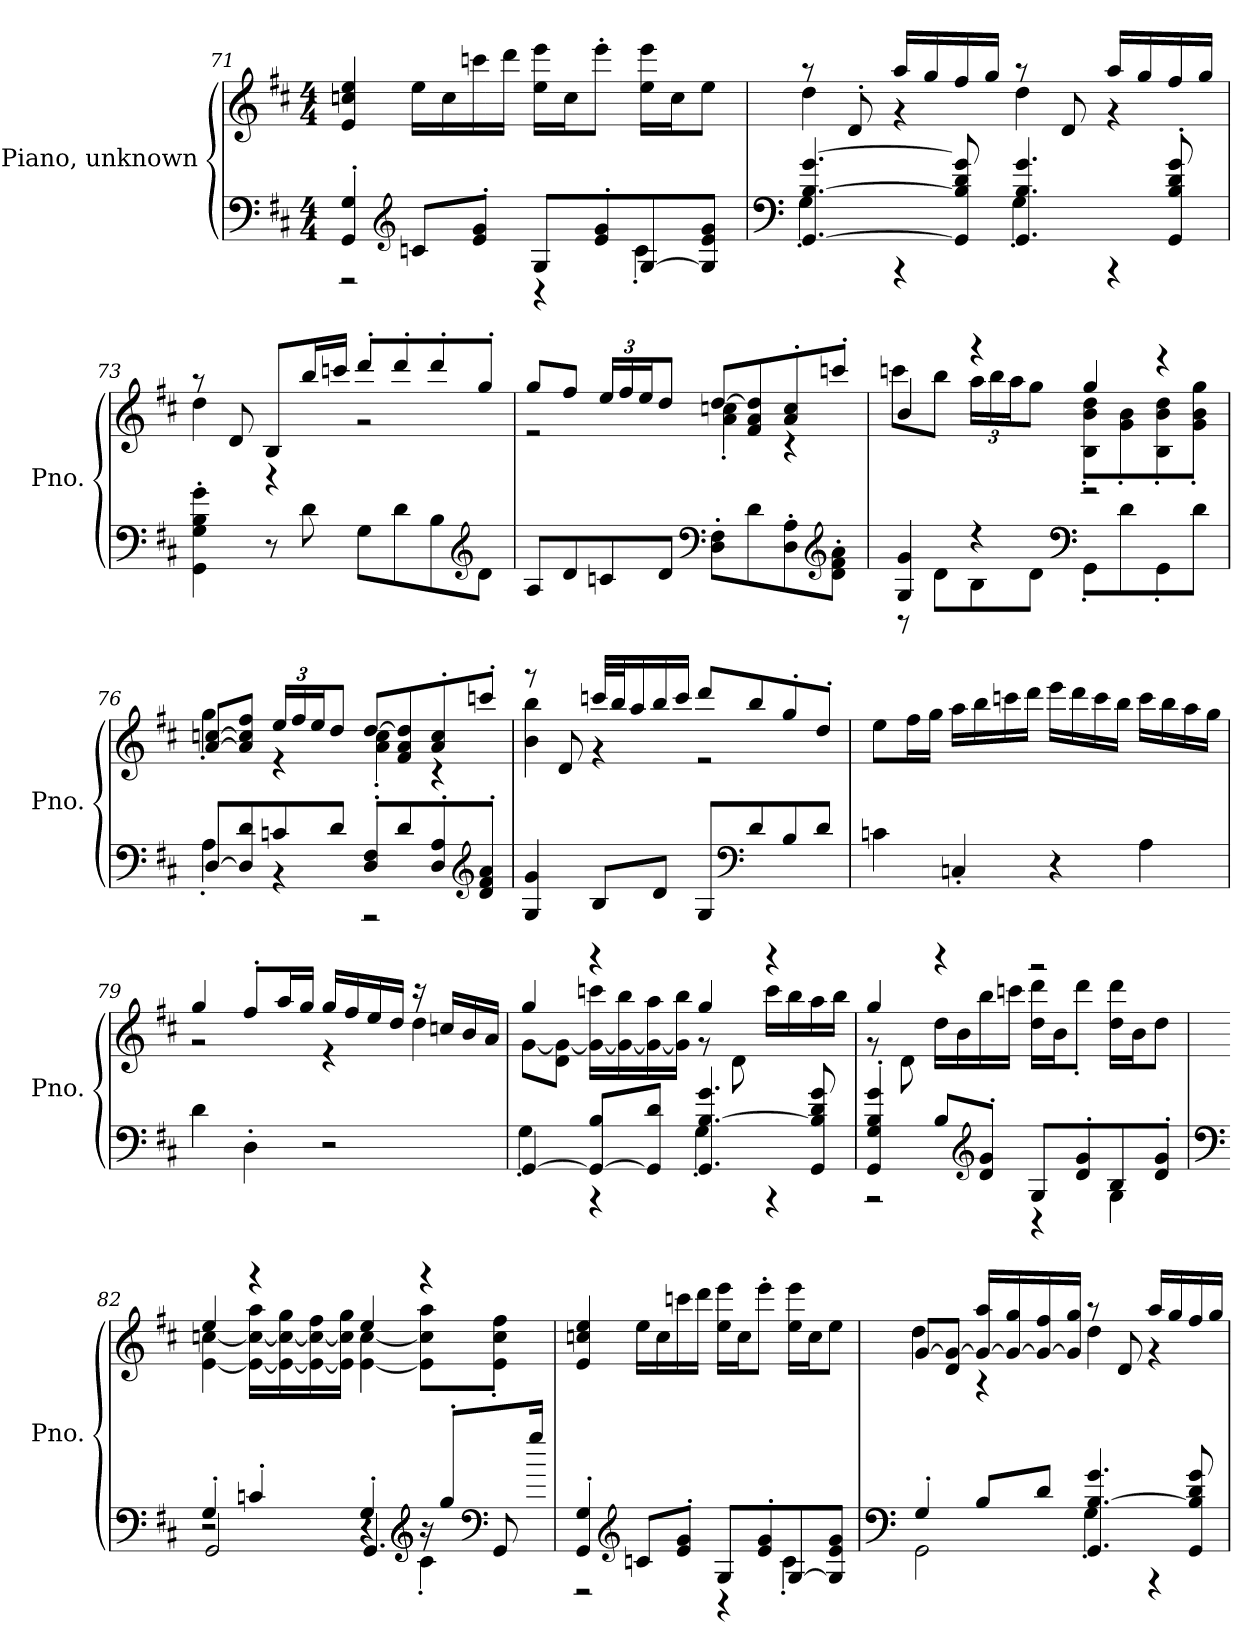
**kern	**kern
*part1	*part1
*staff2	*staff1
*I"Piano, unknown	*
*I'Pno.	*
*clefF4	*clefG2
*k[f#c#]	*k[f#c#]
*M4/4	*M4/4
=71	=71
*^	*
4GG/' 4G/'	2r	4e/ 4ccn/ 4ee/
*clefG2	*	*
8cn/L	.	16ee\LL
.	.	16cc\
8e/' 8g/'J	.	16cccn\
.	.	16ddd\JJ
8G/L	4r	16ee\ 16eee\LL
.	.	16cc\J
8e/' 8g/'	.	8eee'\J
[8G/	4c'\	16ee\ 16eee\LL
.	.	16cc\J
8G/] 8e/ 8g/J	.	8ee\J
!!LO:LB:g=z
=72	=72	=72
*clefF4	*	*
*	*	*^
[4.GG/ [4.B/ [4.g/	4G'\	8r	4dd\
.	.	8d'/	.
.	4r	16aa/LL	4r
.	.	16gg/	.
8GG/] 8B/] 8d/ 8g/]	.	16ff#/	.
.	.	16gg/JJ	.
4.GG/ 4.B/ 4.g/	4G'\	8r	4dd\
.	.	8d/	.
.	4r	16aa/LL	4r
.	.	16gg/	.
8GG/' 8B/' 8d/' 8g/'	.	16ff#/	.
.	.	16gg/JJ	.
*v	*v	*	*
=73	=73	=73
4GG\' 4G\' 4B\' 4g\'	8r	4dd\
.	8d/	.
8r	8B/L	4r
8d\	16bb/L	.
.	16cccn/JJ	.
8G\L	8ddd'/L	2r
8d\	8ddd'/	.
8B\	8ddd'/	.
*clefG2	*	*
8d\J	8gg'/J	.
=74	=74	=74
8A/L	8gg/L	2r
8d/	8ff#/J	.
*	*Xbrackettup	*
8cn/	24ee/LL	.
.	24ff#/	.
.	24ee/J	.
8d/J	8dd/J	.
*clefF4	*	*
8D\' 8F#\'L	[8dd/L	4a\' 4ccn\'
8d\	8f#/ 8a/ 8dd/]	.
8D\' 8A\'	8a/' 8cc/'	4r
*clefG2	*	*
8d\' 8f#\' 8a\'J	8cccn'/J	.
!!LO:LB:g=z	!!
=75	=75	=75
*^	*	*
4G/ 4g/	8r	4b/	8cccn\L
.	8d\L	.	8bb\J
4r	8B\	4r	24aa\LL
.	.	.	24bb\
.	.	.	24aa\J
.	8d\J	.	8gg\J
*clefF4	*	*	*
2r	8GG'\L	4gg/	8B\' 8b\' 8dd\'L
.	8d\	.	8g\' 8b\'
.	8GG'\	4r	8B\' 8b\' 8dd\'
.	8d\J	.	8g\' 8b\' 8gg\'J
=76	=76	=76	=76
[8D/L	4A'\	[8a/ [8ccn/L	4gg'\
8D/] 8d/	.	8a/] 8cc/] 8ff#/J	.
8cn/	4r	24ee/LL	4r
.	.	24ff#/	.
.	.	24ee/J	.
8d/J	.	8dd/J	.
8D/' 8F#/'L	2r	[8dd/L	4a\' 4cc\'
8d/	.	8f#/ 8a/ 8dd/]	.
8D/' 8A/'	.	8a/' 8cc/'	4r
*clefG2	*	*	*
8d/' 8f#/' 8a/'J	.	8cccn'/J	.
*v	*v	*	*
!!LO:LB:g=z	!!
=77	=77	=77
4G/ 4g/	8r	4b\ 4bb\
.	8d/	.
8B/L	32cccn/LLL	4r
.	32bb/J	.
.	16aa/	.
8d/J	16bb/	.
.	16ccc/JJ	.
8G/L	8ddd/L	2r
*clefF4	*	*
8d/	8bb/	.
8B/	8gg'/	.
8d/J	8dd'/J	.
*	*v	*v
=78	=78
4cn\	8ee\L
.	16ff#\L
.	16gg\JJ
4Cn'/	16aa\LL
.	16bb\
.	16cccn\
.	16ddd\JJ
4r	16eee\LL
.	16ddd\
.	16ccc\
.	16bb\JJ
4A\	16ccc\LL
.	16bb\
.	16aa\
.	16gg\JJ
!!LO:PB:g=z
=79	=79
*	*^
4d\	4gg/	2r
4D'\	8ff#'/L	.
.	16aa/L	.
.	16gg/JJ	.
2r	16gg/LL	4r
.	16ff#/	.
.	16ee/	.
.	16dd/JJ	.
.	16r	4dd\
.	16ccn/LL	.
.	16b/	.
.	16a/JJ	.
=80	=80	=80
*^	*	*
[4GG/	4G'\	4gg/	[8g\L
.	.	.	8d\ 8g\_J
8GG/_ 8B/L	4r	4r	16g\_ 16cccn\LL
.	.	.	16g\_ 16bb\
8GG/] 8d/J	.	.	16g\_ 16aa\
.	.	.	16g\] 16bb\JJ
4.GG/ [4.B/ 4.g/	4G'\	4gg/	8r
.	.	.	8d\
.	4r	4r	16ccc\LL
.	.	.	16bb\
8GG/ 8B/] 8d/ 8g/	.	.	16aa\
.	.	.	16bb\JJ
=81	=81	=81	=81
4GG/' 4G/' 4B/' 4g/'	2r	4gg/	8r
.	.	.	8d\
8B/L	.	4r	16dd\LL
.	.	.	16b\
*clefG2	*	*	*
8d/' 8g/'J	.	.	16bb\
.	.	.	16cccn\JJ
8G/L	4r	2r	16dd\ 16ddd\LL
.	.	.	16b\J
8d/' 8g/'	.	.	8ddd'\J
8B/	4G\	.	16dd\ 16ddd\LL
.	.	.	16b\J
8d/' 8g/'J	.	.	8dd\J
*v	*v	*	*
!!LO:LB:g=z	!!
=82	=82	=82
*clefF4	*	*
*^	*	*
*	*^	*	*
4G'/	2r	2GG/	4ee/	[4e\ [4ccn\
4cn'/	.	.	4r	16e\_ 16cc\_ 16aa\LL
.	.	.	.	16e\_ 16cc\_ 16gg\
.	.	.	.	16e\_ 16cc\_ 16ff#\
.	.	.	.	16e\] 16cc\] 16gg\JJ
4G'/	4r	4.GG/	4ee/	[4e\ [4cc\
*clefG2	*	*	*	*
16r	4c'\	.	4r	8e\] 8cc\] 8aa\L
8gg'/L	.	.	.	.
*clefF4	*	*	*	*
.	.	8GG/	.	8e\' 8cc\' 8ff#\'J
16gg/Jk	.	.	.	.
*	*v	*v	*	*
*	*	*v	*v
=83	=83	=83
4GG/' 4G/'	2r	4e/ 4ccn/ 4ee/
*clefG2	*	*
8cn/L	.	16ee\LL
.	.	16cc\
8e/' 8g/'J	.	16cccn\
.	.	16ddd\JJ
8G/L	4r	16ee\ 16eee\LL
.	.	16cc\J
8e/' 8g/'	.	8eee'\J
[8G/	4c'\	16ee\ 16eee\LL
.	.	16cc\J
8G/] 8e/ 8g/J	.	8ee\J
!!LO:LB:g=z
=84	=84	=84
*clefF4	*	*
*	*	*^
4G'/	2GG\	[8g/L	4dd\
.	.	8d/ 8g/_J	.
8B/L	.	16g/_ 16aa/LL	4r
.	.	16g/_ 16gg/	.
8d/J	.	16g/_ 16ff#/	.
.	.	16g/] 16gg/JJ	.
4.GG/ [4.B/ 4.g/	4G'\	8r	4dd\
.	.	8d/	.
.	4r	16aa/LL	4r
.	.	16gg/	.
8GG/ 8B/] 8d/ 8g/	.	16ff#/	.
.	.	16gg/JJ	.
*v	*v	*	*
*	*v	*v
=	=
*-	*-
